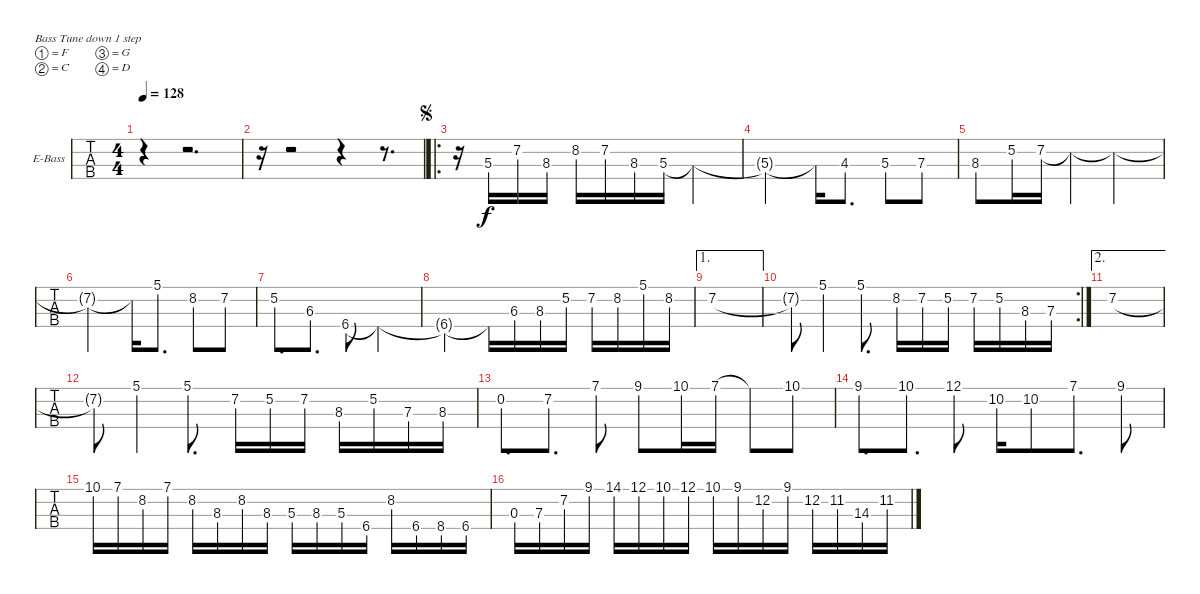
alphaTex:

\bracketExtendMode groupsimilarinstruments
\firstSystemTrackNameOrientation horizontal
\otherSystemsTrackNameOrientation horizontal
\chordDiagramsInScore
\track ("Äîðîæêà 1" "E-Bass") {instrument electricbasspick}
\staff {tabs}
\tuning (F2 C2 G1 D1)
\ts (4 4)
\tempo 128
\clef f4
\ks c
r.4{dy f instrument electricbasspick} r.2{d} |
r.16 r.2 r.4 r.8{d} |
\ro
\jump segno
r.16 5.3.16 7.2.16 8.3.16 8.2.16 7.2.16 8.3.16 5.3.16 5.3{t}.2 |
5.3{t}.2 5.3{t}.16 4.3.8{d} 5.3.8 7.3.8 |
8.3.8 5.2.16 7.2.16 7.2{t}.4 7.2{t}.2 |
7.2{t}.2 7.2{t}.16 5.1.8{d} 8.2.8 7.2.8 |
5.2.8{d} 6.3.8{d} 6.4.8 6.4{t}.2 |
6.4{t}.2 6.4{t}.16 6.3.16 8.3.16 5.2.16 7.2.16 8.2.16 5.1.16 8.2.16 |
\ae 1
7.2.1 |
\rc 2
7.2{t}.8 5.1.4 5.1.8{d} 8.2.16 7.2.16 5.2.16 7.2.16 5.2.16 8.3.16 7.3.16 |
\ae 2
7.2.1 |
7.2{t}.8 5.1.4 5.1.8{d} 7.2.16 5.2.16 7.2.16 8.3.16 5.2.16 7.3.16 8.3.16 |
0.2.8{d} 7.2.8{d} 7.1.8 9.1.8 10.1.16 7.1.16 7.1{t}.8 10.1.8 |
9.1.8{d} 10.1.8{d} 12.1.8 10.2.16 10.2.8 7.1.8{d} 9.1.8 |
10.1.16 7.1.16 8.2.16 7.1.16 8.2.16 8.3.16 8.2.16 8.3.16 5.3.16 8.3.16 5.3.16 6.4.16 8.2.16 6.4.16 8.4.16 6.4.16 |
0.3.16 7.3.16 7.2.16 9.1.16 14.1.16 12.1.16 10.1.16 12.1.16 10.1.16 9.1.16 12.2.16 9.1.16 12.2.16 11.2.16 14.3.16 11.2.16
